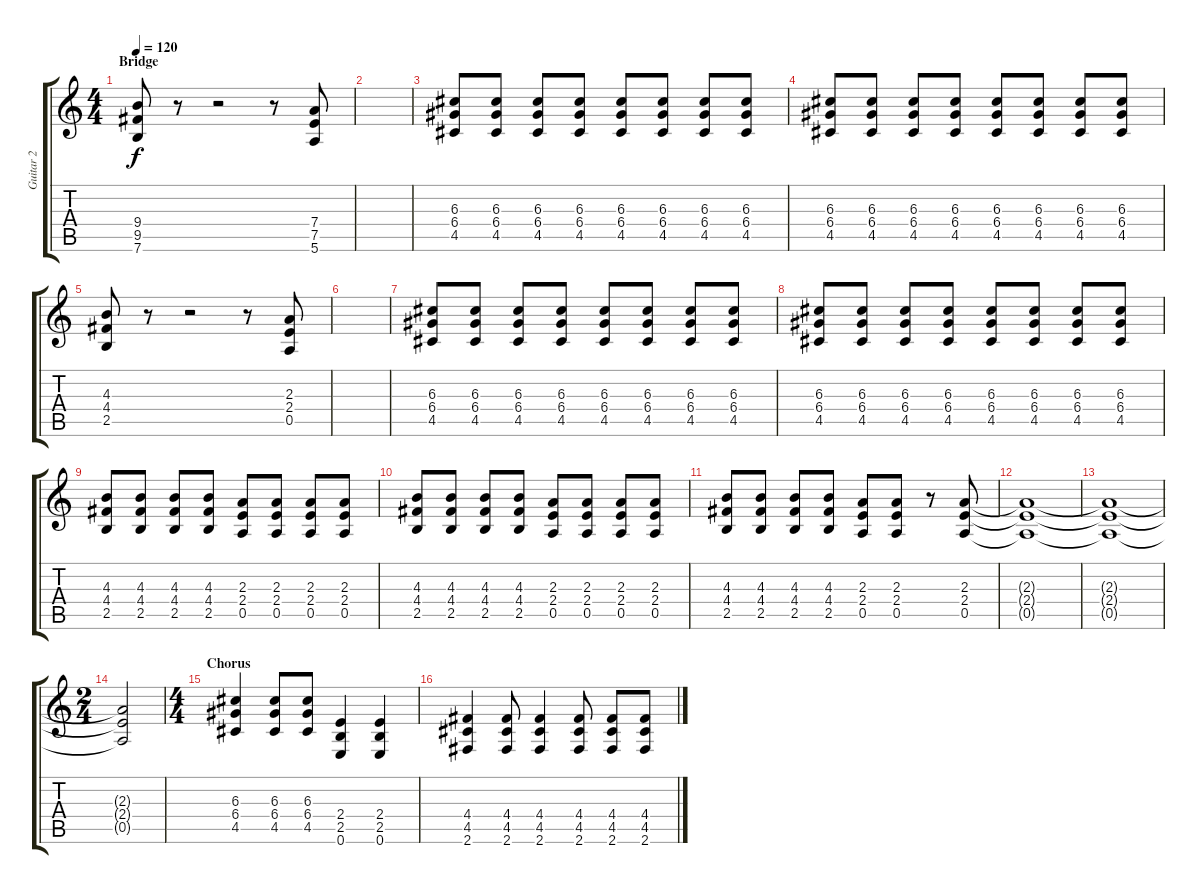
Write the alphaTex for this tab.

\track ("Guitar 2" "Guitar 2") {instrument overdrivenguitar}
\staff {score tabs}
\tuning (E4 B3 G3 D3 A2 E2) {hide}
\ts (4 4)
\section ("" "Bridge")
\tempo 120
\clef g2
\ks c
(9.4 9.5 7.6).8{dy f} r.8 r.2 r.8 (7.4 7.5 5.6).8 |
|
(6.3 6.4 4.5).8 (6.3 6.4 4.5).8 (6.3 6.4 4.5).8 (6.3 6.4 4.5).8 (6.3 6.4 4.5).8 (6.3 6.4 4.5).8 (6.3 6.4 4.5).8 (6.3 6.4 4.5).8 |
(6.3 6.4 4.5).8 (6.3 6.4 4.5).8 (6.3 6.4 4.5).8 (6.3 6.4 4.5).8 (6.3 6.4 4.5).8 (6.3 6.4 4.5).8 (6.3 6.4 4.5).8 (6.3 6.4 4.5).8 |
(4.3 4.4 2.5).8 r.8 r.2 r.8 (2.3 2.4 0.5).8 |
|
(6.3 6.4 4.5).8 (6.3 6.4 4.5).8 (6.3 6.4 4.5).8 (6.3 6.4 4.5).8 (6.3 6.4 4.5).8 (6.3 6.4 4.5).8 (6.3 6.4 4.5).8 (6.3 6.4 4.5).8 |
(6.3 6.4 4.5).8 (6.3 6.4 4.5).8 (6.3 6.4 4.5).8 (6.3 6.4 4.5).8 (6.3 6.4 4.5).8 (6.3 6.4 4.5).8 (6.3 6.4 4.5).8 (6.3 6.4 4.5).8 |
(4.3 4.4 2.5).8 (4.3 4.4 2.5).8 (4.3 4.4 2.5).8 (4.3 4.4 2.5).8 (2.3 2.4 0.5).8 (2.3 2.4 0.5).8 (2.3 2.4 0.5).8 (2.3 2.4 0.5).8 |
(4.3 4.4 2.5).8 (4.3 4.4 2.5).8 (4.3 4.4 2.5).8 (4.3 4.4 2.5).8 (2.3 2.4 0.5).8 (2.3 2.4 0.5).8 (2.3 2.4 0.5).8 (2.3 2.4 0.5).8 |
(4.3 4.4 2.5).8 (4.3 4.4 2.5).8 (4.3 4.4 2.5).8 (4.3 4.4 2.5).8 (2.3 2.4 0.5).8 (2.3 2.4 0.5).8 r.8 (2.3 2.4 0.5).8 |
(2.3{t} 2.4{t} 0.5{t}).1 |
(2.3{t} 2.4{t} 0.5{t}).1 |
\ts (2 4)
(2.3{t} 2.4{t} 0.5{t}).2 |
\ts (4 4)
\section ("" "Chorus")
(6.3 6.4 4.5).4 (6.3 6.4 4.5).8 (6.3 6.4 4.5).8 (2.4 2.5 0.6).4 (2.4 2.5 0.6).4 |
(4.4 4.5 2.6).4 (4.4 4.5 2.6).8 (4.4 4.5 2.6).4 (4.4 4.5 2.6).8 (4.4 4.5 2.6).8 (4.4 4.5 2.6).8
